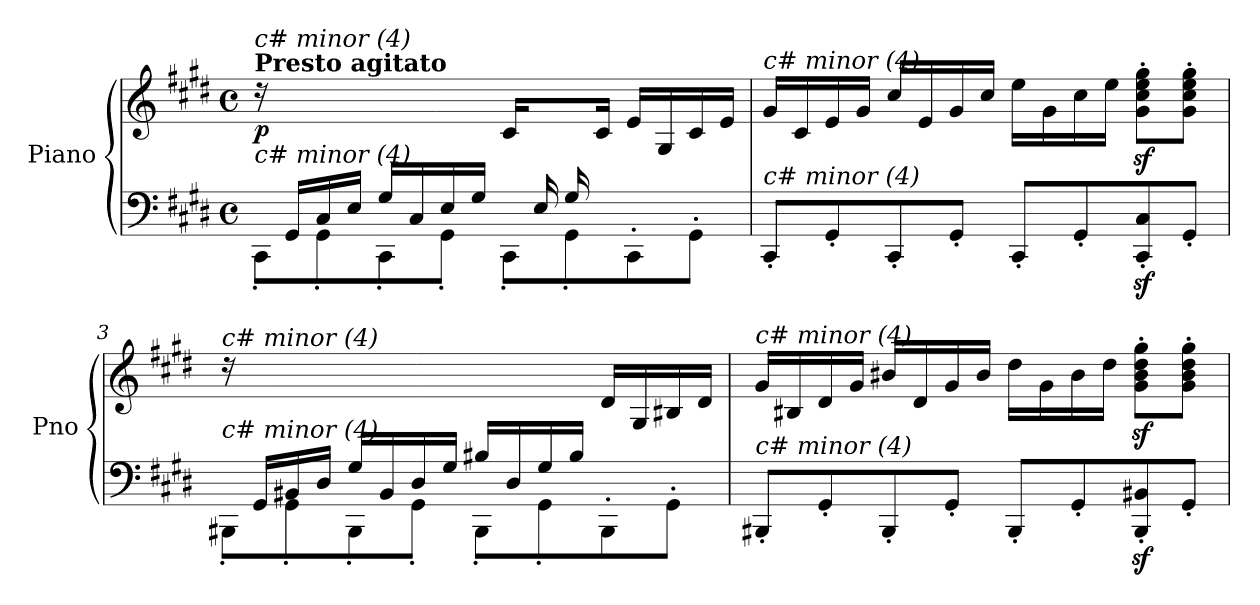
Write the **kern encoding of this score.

**kern	**kern	**dynam
*part1	*part1	*part1
*staff2	*staff1	*staff1/2
*I"Piano	*	*
*I'Pno	*	*
*clefF4	*clefG2	*
*k[f#c#g#d#]	*k[f#c#g#d#]	*
*M4/4	*M4/4	*
*met(c)	*met(c)	*
=1	=1	=1
*^	*	*
!	!	!LO:TX:a:B:t=Presto agitato	!
!	!	!LO:TX:i:t=c# minor (4)	!
!LO:TX:i:t=c# minor (4)	!	!	!
!	!	!	!LO:DY:b
16ryy	8CC#'\L	16rdd	p
16GG#/LL	.	4..ryy	.
16C#/	8GG#'\	.	.
16E/JJ	.	.	.
16G#/LL	8CC#'\	.	.
16C#/	.	.	.
16E/	8GG#'\J	.	.
16G#/JJ	.	.	.
16ryy	8CC#'\L	16c#/LL	.
16E/	.	8ryy	.
16G#/	8GG#'\	.	.
4ryy	.	16c#/JJ	.
.	8CC#'\	16e/LL	.
.	.	16G#/	.
.	8GG#'\J	16c#/	.
16ryy	.	16e/JJ	.
*v	*v	*	*
=2	=2	=2
!	!LO:TX:i:t=c# minor (4)	!
!LO:TX:i:t=c# minor (4)	!	!
8CC#'/L	16g#/LL	.
.	16c#/	.
8GG#'/	16e/	.
.	16g#/JJ	.
8CC#'/	16cc#/LL	.
.	16e/	.
8GG#'/J	16g#/	.
.	16cc#/JJ	.
8CC#'/L	16ee\LL	.
.	16g#\	.
8GG#'/	16cc#\	.
.	16ee\JJ	.
8CC#/z<' 8C#/z<'	8g#\z<' 8cc#\z<' 8ee\z<' 8gg#\z<'L	.
8GG#'/J	8g#\' 8cc#\' 8ee\' 8gg#\'J	.
=3	=3	=3
*^	*	*
!	!	!LO:TX:i:t=c# minor (4)	!
!LO:TX:i:t=c# minor (4)	!	!	!
16ryy	8BBB#X'\L	16rdd	.
16GG#/LL	.	2ryy	.
16BB#X/	8GG#'\	.	.
16D#/JJ	.	.	.
16G#/LL	8BBB#'\	.	.
16BB#/	.	.	.
16D#/	8GG#'\J	.	.
16G#/JJ	.	.	.
16B#X/LL	8BBB#'\L	.	.
16D#/	.	8.ryy	.
16G#/	8GG#'\	.	.
16B#/JJ	.	.	.
4ryy	8BBB#'\	16d#/LL	.
.	.	16G#/	.
.	8GG#'\J	16B#X/	.
.	.	16d#/JJ	.
*v	*v	*	*
!!LO:LB:g=z
=4	=4	=4
!	!LO:TX:i:t=c# minor (4)	!
!LO:TX:i:t=c# minor (4)	!	!
8BBB#X'/L	16g#/LL	.
.	16B#X/	.
8GG#'/	16d#/	.
.	16g#/JJ	.
8BBB#'/	16b#X/LL	.
.	16d#/	.
8GG#'/J	16g#/	.
.	16b#/JJ	.
8BBB#'/L	16dd#\LL	.
.	16g#\	.
8GG#'/	16b#\	.
.	16dd#\JJ	.
8BBB#/z<' 8BB#X/z<'	8g#\z<' 8b#\z<' 8dd#\z<' 8gg#\z<'L	.
8GG#'/J	8g#\' 8b#\' 8dd#\' 8gg#\'J	.
=	=	=
*-	*-	*-
